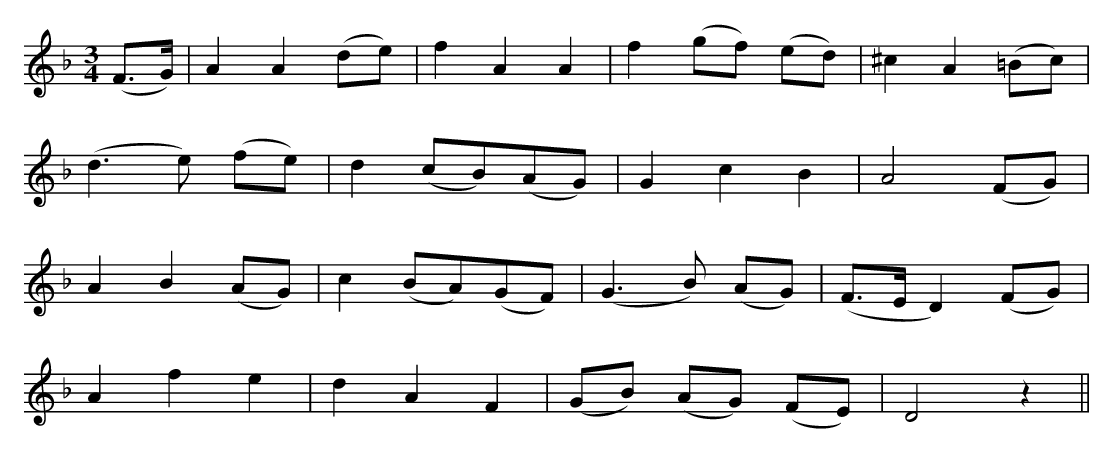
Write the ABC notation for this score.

X:1
M:3/4
K:Dmin
(F3/2G/2)|A2 A2 (de)|f2 A2 A2|f2 (gf) (ed)|^c2 A2 (=Bc)|
(d3e) (fe)|d2 (cB)(AG)|G2 c2 B2|A4 (FG)|
A2 B2 (AG)|c2 (BA)(GF)|(G3B) (AG)|(F3/2E/2 D2) (FG)|
A2 f2 e2|d2 A2 F2|(GB) (AG) (FE)|D4 z2||
